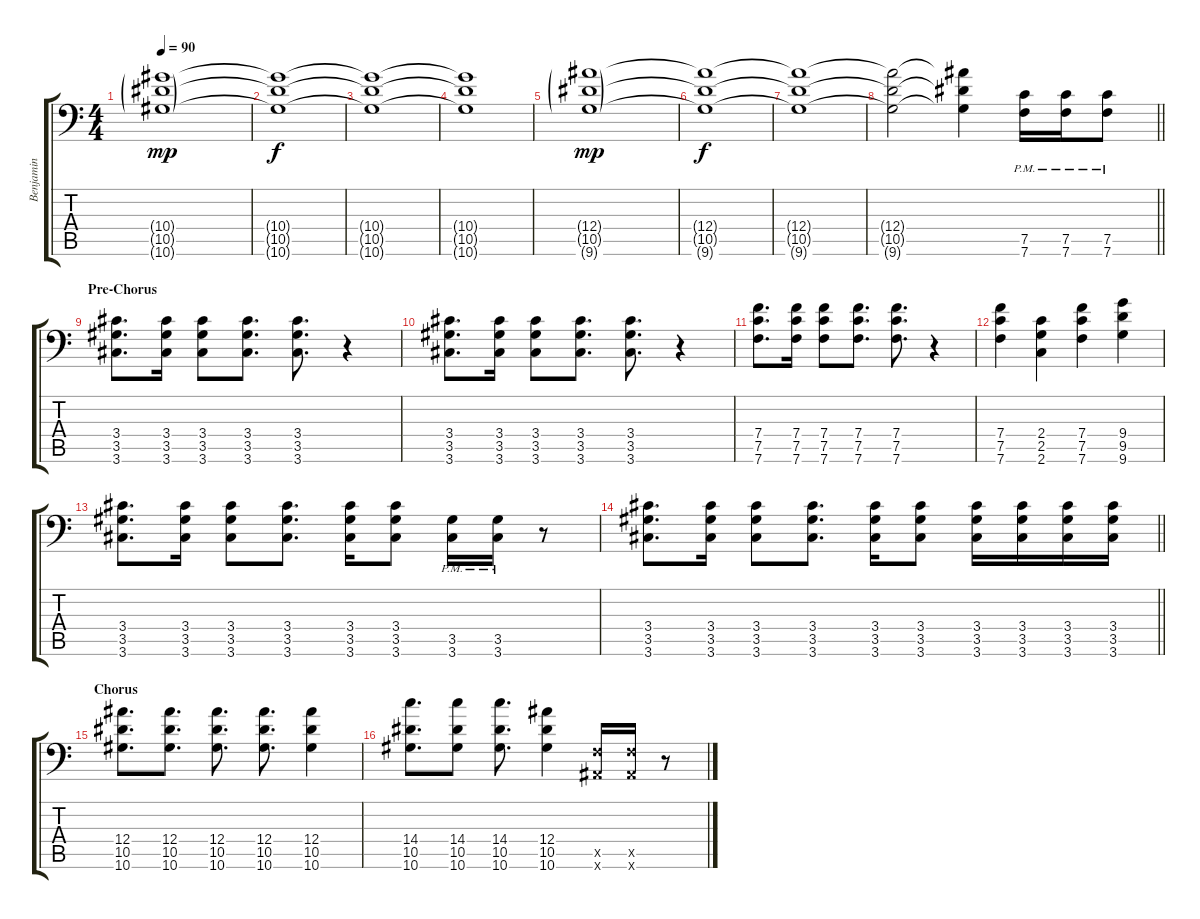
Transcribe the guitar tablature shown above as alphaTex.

\track ("Benjamin" "Benjamin") {instrument acousticguitarsteel}
\staff {score tabs}
\tuning (C4 G3 Eb3 Bb2 F2 Bb1) {hide}
\ts (4 4)
\tempo 90
\clef f4
\ks c
(10.4{g} 10.5{g} 10.6{g}).1{dy mp} |
(10.4{t} 10.5{t} 10.6{t}).1{dy f} |
(10.4{t} 10.5{t} 10.6{t}).1 |
(10.4{t} 10.5{t} 10.6{t}).1 |
(12.4{g} 10.5{g} 9.6{g}).1{dy mp} |
(12.4{t} 10.5{t} 9.6{t}).1{dy f} |
(12.4{t} 10.5{t} 9.6{t}).1 |
\barLineRight lightlight
(12.4{t} 10.5{t} 9.6{t}).2 (12.4{t} 10.5{t} 9.6{t}).4 (7.5{pm} 7.6{pm}).16 (7.5{pm} 7.6{pm}).16 (7.5{pm} 7.6{pm}).8 |
\section ("" "Pre-Chorus")
(3.4 3.5 3.6).8{d} (3.4 3.5 3.6).16 (3.4 3.5 3.6).8 (3.4 3.5 3.6).8{d} (3.4 3.5 3.6).8{d} r.4 |
(3.4 3.5 3.6).8{d} (3.4 3.5 3.6).16 (3.4 3.5 3.6).8 (3.4 3.5 3.6).8{d} (3.4 3.5 3.6).8{d} r.4 |
(7.4 7.5 7.6).8{d} (7.4 7.5 7.6).16 (7.4 7.5 7.6).8 (7.4 7.5 7.6).8{d} (7.4 7.5 7.6).8{d} r.4 |
(7.4 7.5 7.6).4 (2.4 2.5 2.6).4 (7.4 7.5 7.6).4 (9.4 9.5 9.6).4 |
(3.4 3.5 3.6).8{d} (3.4 3.5 3.6).16 (3.4 3.5 3.6).8 (3.4 3.5 3.6).8{d} (3.4 3.5 3.6).16 (3.4 3.5 3.6).8 (3.5{pm} 3.6{pm}).16 (3.5{pm} 3.6{pm}).16 r.8 |
\barLineRight lightlight
(3.4 3.5 3.6).8{d} (3.4 3.5 3.6).16 (3.4 3.5 3.6).8 (3.4 3.5 3.6).8{d} (3.4 3.5 3.6).16 (3.4 3.5 3.6).8 (3.4 3.5 3.6).16 (3.4 3.5 3.6).16 (3.4 3.5 3.6).16 (3.4 3.5 3.6).16 |
\section ("" "Chorus")
(12.4 10.5 10.6).8{d instrument acousticguitarsteel} (12.4 10.5 10.6).8{d} (12.4 10.5 10.6).8{d} (12.4 10.5 10.6).8{d} (12.4 10.5 10.6).4 |
(14.4 10.5 10.6).8{d} (14.4 10.5 10.6).8 (14.4 10.5 10.6).8{d} (12.4 10.5 10.6).4 (0.5{x} 0.6{x}).16{instrument overdrivenguitar} (0.5{x} 0.6{x}).16 r.8
